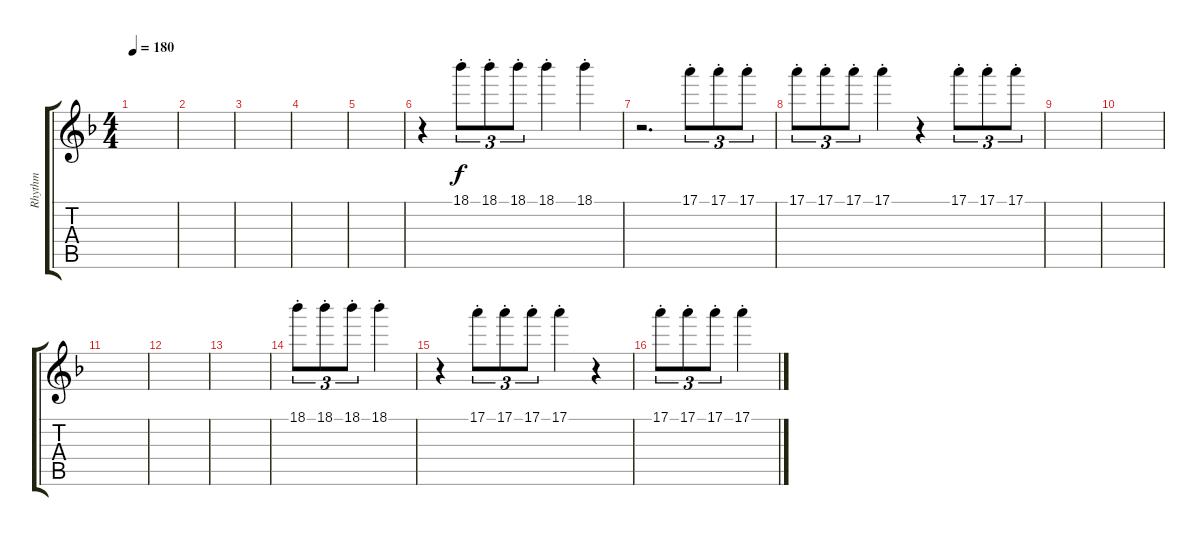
\track ("Rhythm" "Rhythm") {instrument overdrivenguitar}
\staff {score tabs}
\tuning (E4 B3 G3 D3 A2 D2) {hide}
\ts (4 4)
\tempo 180
\clef g2
\ks f
|
|
|
|
|
r.4 18.1{st}.8{tu (3 2)} 18.1{st}.8{tu (3 2)} 18.1{st}.8{tu (3 2)} 18.1{st}.4 18.1{st}.4 |
r.2{d} 17.1{st}.8{tu (3 2)} 17.1{st}.8{tu (3 2)} 17.1{st}.8{tu (3 2)} |
17.1{st}.8{tu (3 2)} 17.1{st}.8{tu (3 2)} 17.1{st}.8{tu (3 2)} 17.1{st}.4 r.4 17.1{st}.8{tu (3 2)} 17.1{st}.8{tu (3 2)} 17.1{st}.8{tu (3 2)} |
|
|
|
|
|
18.1{st}.8{tu (3 2)} 18.1{st}.8{tu (3 2)} 18.1{st}.8{tu (3 2)} 18.1{st}.4 |
r.4 17.1{st}.8{tu (3 2)} 17.1{st}.8{tu (3 2)} 17.1{st}.8{tu (3 2)} 17.1{st}.4 r.4 |
17.1{st}.8{tu (3 2)} 17.1{st}.8{tu (3 2)} 17.1{st}.8{tu (3 2)} 17.1{st}.4
